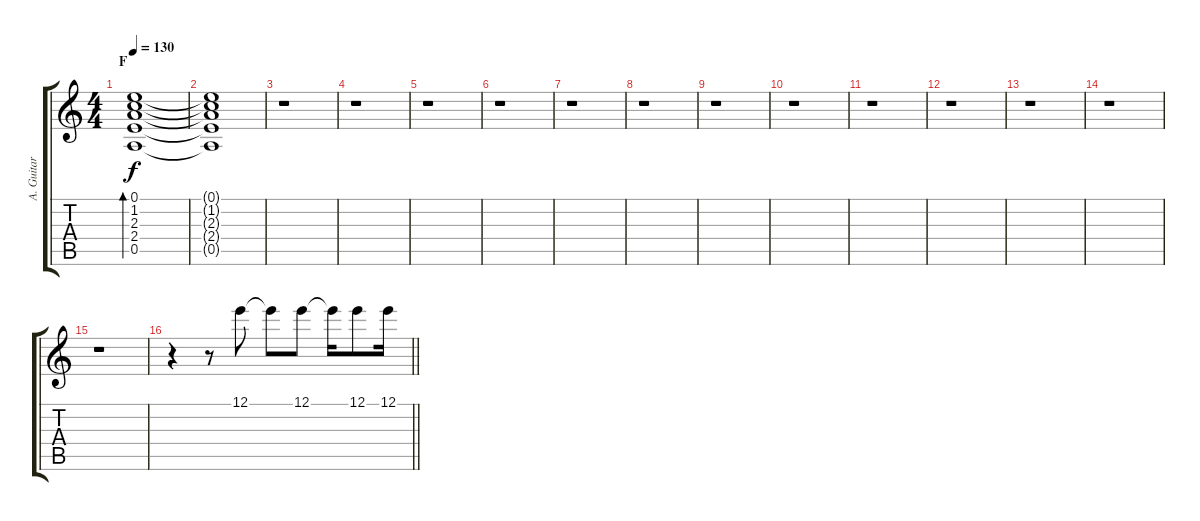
\track ("A. Guitar" "A. Guitar") {instrument acousticguitarsteel}
\staff {score tabs}
\tuning (E4 B3 G3 D3 A2 E2) {hide}
\ts (4 4)
\section ("" "F")
\tempo 130
\clef g2
\ks c
(0.1 1.2 2.3 2.4 0.5).1{bd 240 dy f} |
(0.1{t} 1.2{t} 2.3{t} 2.4{t} 0.5{t}).1 |
r.1 |
r.1 |
r.1 |
r.1 |
r.1 |
r.1 |
r.1 |
r.1 |
r.1 |
r.1 |
r.1 |
r.1 |
r.1 |
\barLineRight lightlight
r.4 r.8 12.1.8 12.1{t}.8 12.1.8 12.1{t}.16 12.1.8 12.1.16
